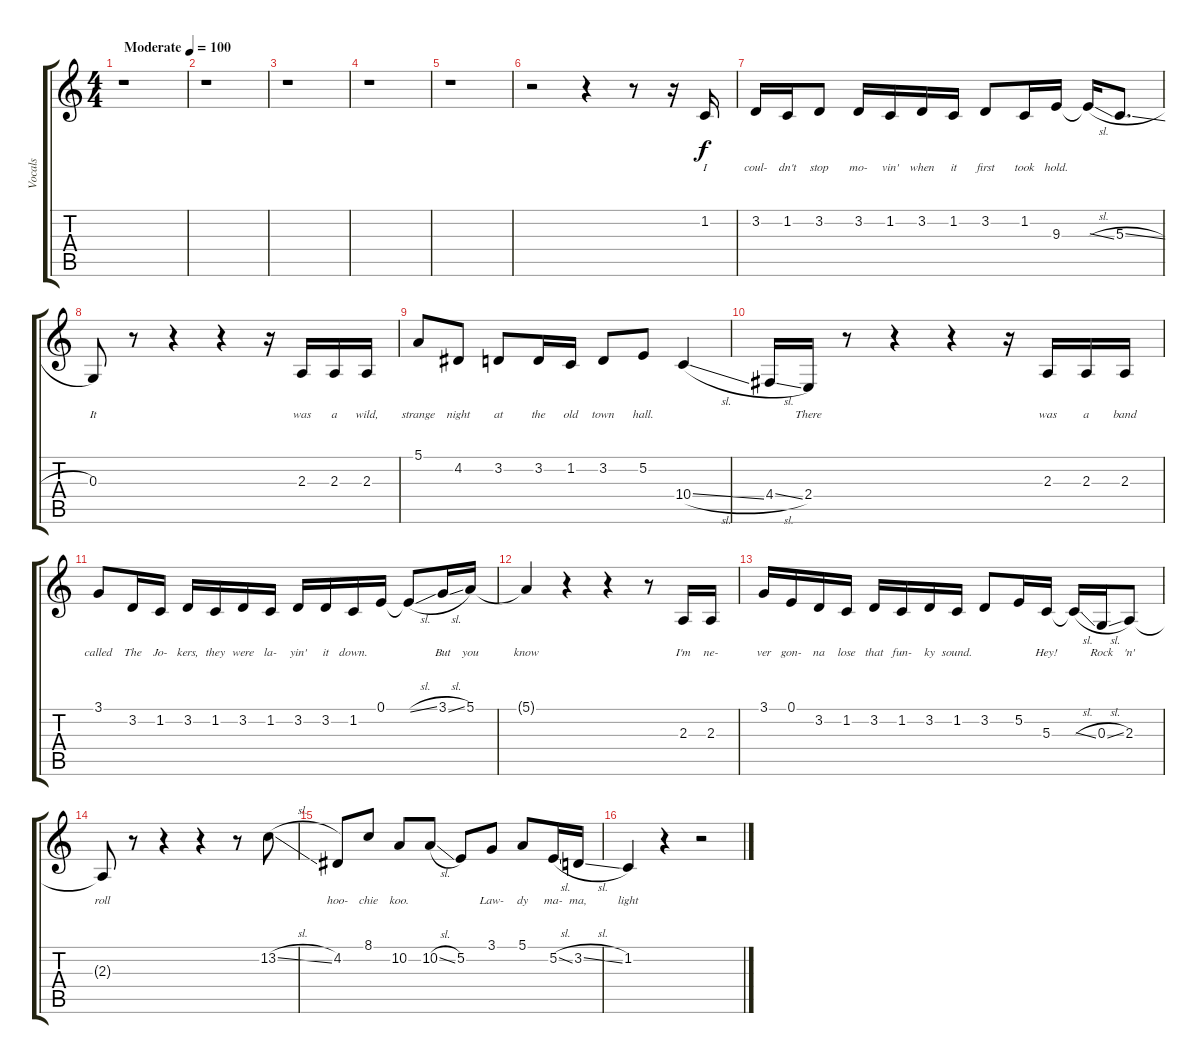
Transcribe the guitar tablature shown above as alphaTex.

\track ("Vocals" "Vocals") {instrument trumpet}
\staff {score tabs}
\tuning (E4 B3 G3 D3 A2 E2) {hide}
\ts (4 4)
\tempo (100 "Moderate")
\clef g2
\ks c
r.1{dy f instrument trumpet} |
r.1 |
r.1 |
r.1 |
r.1 |
r.2 r.4 r.8 r.16 1.2.16{lyrics (0 "I") lyrics (1 "") lyrics (2 "") lyrics (3 "") lyrics (4 "")} |
3.2.16{lyrics (0 "coul-") lyrics (1 "") lyrics (2 "") lyrics (3 "") lyrics (4 "")} 1.2.16{lyrics (0 "dn't") lyrics (1 "") lyrics (2 "") lyrics (3 "") lyrics (4 "")} 3.2.8{lyrics (0 "stop") lyrics (1 "") lyrics (2 "") lyrics (3 "") lyrics (4 "")} 3.2.16{lyrics (0 "mo-") lyrics (1 "") lyrics (2 "") lyrics (3 "") lyrics (4 "")} 1.2.16{lyrics (0 "vin'") lyrics (1 "") lyrics (2 "") lyrics (3 "") lyrics (4 "")} 3.2.16{lyrics (0 "when") lyrics (1 "") lyrics (2 "") lyrics (3 "") lyrics (4 "")} 1.2.16{lyrics (0 "it") lyrics (1 "") lyrics (2 "") lyrics (3 "") lyrics (4 "")} 3.2.8{lyrics (0 "first") lyrics (1 "") lyrics (2 "") lyrics (3 "") lyrics (4 "")} 1.2.16{lyrics (0 "took") lyrics (1 "") lyrics (2 "") lyrics (3 "") lyrics (4 "")} 9.3.16{lyrics (0 "hold.") lyrics (1 "") lyrics (2 "") lyrics (3 "") lyrics (4 "")} 9.3{sl t}.16{lyrics (0 "") lyrics (1 "") lyrics (2 "") lyrics (3 "") lyrics (4 "")} 5.3{sl}.8{d lyrics (0 "") lyrics (1 "") lyrics (2 "") lyrics (3 "") lyrics (4 "")} |
0.3.8{lyrics (0 "It") lyrics (1 "") lyrics (2 "") lyrics (3 "") lyrics (4 "")} r.8 r.4 r.4 r.16 2.3.16{lyrics (0 "was") lyrics (1 "") lyrics (2 "") lyrics (3 "") lyrics (4 "")} 2.3.16{lyrics (0 "a") lyrics (1 "") lyrics (2 "") lyrics (3 "") lyrics (4 "")} 2.3.16{lyrics (0 "wild,") lyrics (1 "") lyrics (2 "") lyrics (3 "") lyrics (4 "")} |
5.1.8{lyrics (0 "strange") lyrics (1 "") lyrics (2 "") lyrics (3 "") lyrics (4 "")} 4.2.8{lyrics (0 "night") lyrics (1 "") lyrics (2 "") lyrics (3 "") lyrics (4 "")} 3.2.8{lyrics (0 "at") lyrics (1 "") lyrics (2 "") lyrics (3 "") lyrics (4 "")} 3.2.16{lyrics (0 "the") lyrics (1 "") lyrics (2 "") lyrics (3 "") lyrics (4 "")} 1.2.16{lyrics (0 "old") lyrics (1 "") lyrics (2 "") lyrics (3 "") lyrics (4 "")} 3.2.8{lyrics (0 "town") lyrics (1 "") lyrics (2 "") lyrics (3 "") lyrics (4 "")} 5.2.8{lyrics (0 "hall.") lyrics (1 "") lyrics (2 "") lyrics (3 "") lyrics (4 "")} 10.4{sl}.4{lyrics (0 "") lyrics (1 "") lyrics (2 "") lyrics (3 "") lyrics (4 "")} |
4.4{sl}.16{lyrics (0 "") lyrics (1 "") lyrics (2 "") lyrics (3 "") lyrics (4 "")} 2.4.16{lyrics (0 "There") lyrics (1 "") lyrics (2 "") lyrics (3 "") lyrics (4 "")} r.8 r.4 r.4 r.16 2.3.16{lyrics (0 "was") lyrics (1 "") lyrics (2 "") lyrics (3 "") lyrics (4 "")} 2.3.16{lyrics (0 "a") lyrics (1 "") lyrics (2 "") lyrics (3 "") lyrics (4 "")} 2.3.16{lyrics (0 "band") lyrics (1 "") lyrics (2 "") lyrics (3 "") lyrics (4 "")} |
3.1.8{lyrics (0 "called") lyrics (1 "") lyrics (2 "") lyrics (3 "") lyrics (4 "")} 3.2.16{lyrics (0 "The") lyrics (1 "") lyrics (2 "") lyrics (3 "") lyrics (4 "")} 1.2.16{lyrics (0 "Jo-") lyrics (1 "") lyrics (2 "") lyrics (3 "") lyrics (4 "")} 3.2.16{lyrics (0 "kers,") lyrics (1 "") lyrics (2 "") lyrics (3 "") lyrics (4 "")} 1.2.16{lyrics (0 "they") lyrics (1 "") lyrics (2 "") lyrics (3 "") lyrics (4 "")} 3.2.16{lyrics (0 "were") lyrics (1 "") lyrics (2 "") lyrics (3 "") lyrics (4 "")} 1.2.16{lyrics (0 "la-") lyrics (1 "") lyrics (2 "") lyrics (3 "") lyrics (4 "")} 3.2.16{lyrics (0 "yin'") lyrics (1 "") lyrics (2 "") lyrics (3 "") lyrics (4 "")} 3.2.16{lyrics (0 "it") lyrics (1 "") lyrics (2 "") lyrics (3 "") lyrics (4 "")} 1.2.16{lyrics (0 "down.") lyrics (1 "") lyrics (2 "") lyrics (3 "") lyrics (4 "")} 0.1.16{lyrics (0 "") lyrics (1 "") lyrics (2 "") lyrics (3 "") lyrics (4 "")} 0.1{sl t}.8{lyrics (0 "") lyrics (1 "") lyrics (2 "") lyrics (3 "") lyrics (4 "")} 3.1{sl}.16{lyrics (0 "But") lyrics (1 "") lyrics (2 "") lyrics (3 "") lyrics (4 "")} 5.1.16{lyrics (0 "you") lyrics (1 "") lyrics (2 "") lyrics (3 "") lyrics (4 "")} |
5.1{t}.4{lyrics (0 "know") lyrics (1 "") lyrics (2 "") lyrics (3 "") lyrics (4 "")} r.4 r.4 r.8 2.3.16{lyrics (0 "I'm") lyrics (1 "") lyrics (2 "") lyrics (3 "") lyrics (4 "")} 2.3.16{lyrics (0 "ne-") lyrics (1 "") lyrics (2 "") lyrics (3 "") lyrics (4 "")} |
3.1.16{lyrics (0 "ver") lyrics (1 "") lyrics (2 "") lyrics (3 "") lyrics (4 "")} 0.1.16{lyrics (0 "gon-") lyrics (1 "") lyrics (2 "") lyrics (3 "") lyrics (4 "")} 3.2.16{lyrics (0 "na") lyrics (1 "") lyrics (2 "") lyrics (3 "") lyrics (4 "")} 1.2.16{lyrics (0 "lose") lyrics (1 "") lyrics (2 "") lyrics (3 "") lyrics (4 "")} 3.2.16{lyrics (0 "that") lyrics (1 "") lyrics (2 "") lyrics (3 "") lyrics (4 "")} 1.2.16{lyrics (0 "fun-") lyrics (1 "") lyrics (2 "") lyrics (3 "") lyrics (4 "")} 3.2.16{lyrics (0 "ky") lyrics (1 "") lyrics (2 "") lyrics (3 "") lyrics (4 "")} 1.2.16{lyrics (0 "sound.") lyrics (1 "") lyrics (2 "") lyrics (3 "") lyrics (4 "")} 3.2.8{lyrics (0 "") lyrics (1 "") lyrics (2 "") lyrics (3 "") lyrics (4 "")} 5.2.16{lyrics (0 "") lyrics (1 "") lyrics (2 "") lyrics (3 "") lyrics (4 "")} 5.3.16{lyrics (0 "Hey!") lyrics (1 "") lyrics (2 "") lyrics (3 "") lyrics (4 "")} 5.3{sl t}.16{lyrics (0 "") lyrics (1 "") lyrics (2 "") lyrics (3 "") lyrics (4 "")} 0.3{sl}.16{lyrics (0 "Rock") lyrics (1 "") lyrics (2 "") lyrics (3 "") lyrics (4 "")} 2.3.8{lyrics (0 "'n'") lyrics (1 "") lyrics (2 "") lyrics (3 "") lyrics (4 "")} |
2.3{t}.8{lyrics (0 "roll") lyrics (1 "") lyrics (2 "") lyrics (3 "") lyrics (4 "")} r.8 r.4 r.4 r.8 13.2{sl}.8{lyrics (0 "") lyrics (1 "") lyrics (2 "") lyrics (3 "") lyrics (4 "")} |
4.2.8{lyrics (0 "hoo-") lyrics (1 "") lyrics (2 "") lyrics (3 "") lyrics (4 "")} 8.1.8{lyrics (0 "chie") lyrics (1 "") lyrics (2 "") lyrics (3 "") lyrics (4 "")} 10.2.8{lyrics (0 "koo.") lyrics (1 "") lyrics (2 "") lyrics (3 "") lyrics (4 "")} 10.2{sl}.8{lyrics (0 "") lyrics (1 "") lyrics (2 "") lyrics (3 "") lyrics (4 "")} 5.2.8{lyrics (0 "") lyrics (1 "") lyrics (2 "") lyrics (3 "") lyrics (4 "")} 3.1.8{lyrics (0 "Law-") lyrics (1 "") lyrics (2 "") lyrics (3 "") lyrics (4 "")} 5.1.8{lyrics (0 "dy") lyrics (1 "") lyrics (2 "") lyrics (3 "") lyrics (4 "")} 5.2{sl}.16{lyrics (0 "ma-") lyrics (1 "") lyrics (2 "") lyrics (3 "") lyrics (4 "")} 3.2{sl}.16{lyrics (0 "ma,") lyrics (1 "") lyrics (2 "") lyrics (3 "") lyrics (4 "")} |
1.2.4{lyrics (0 "light") lyrics (1 "") lyrics (2 "") lyrics (3 "") lyrics (4 "")} r.4 r.2
